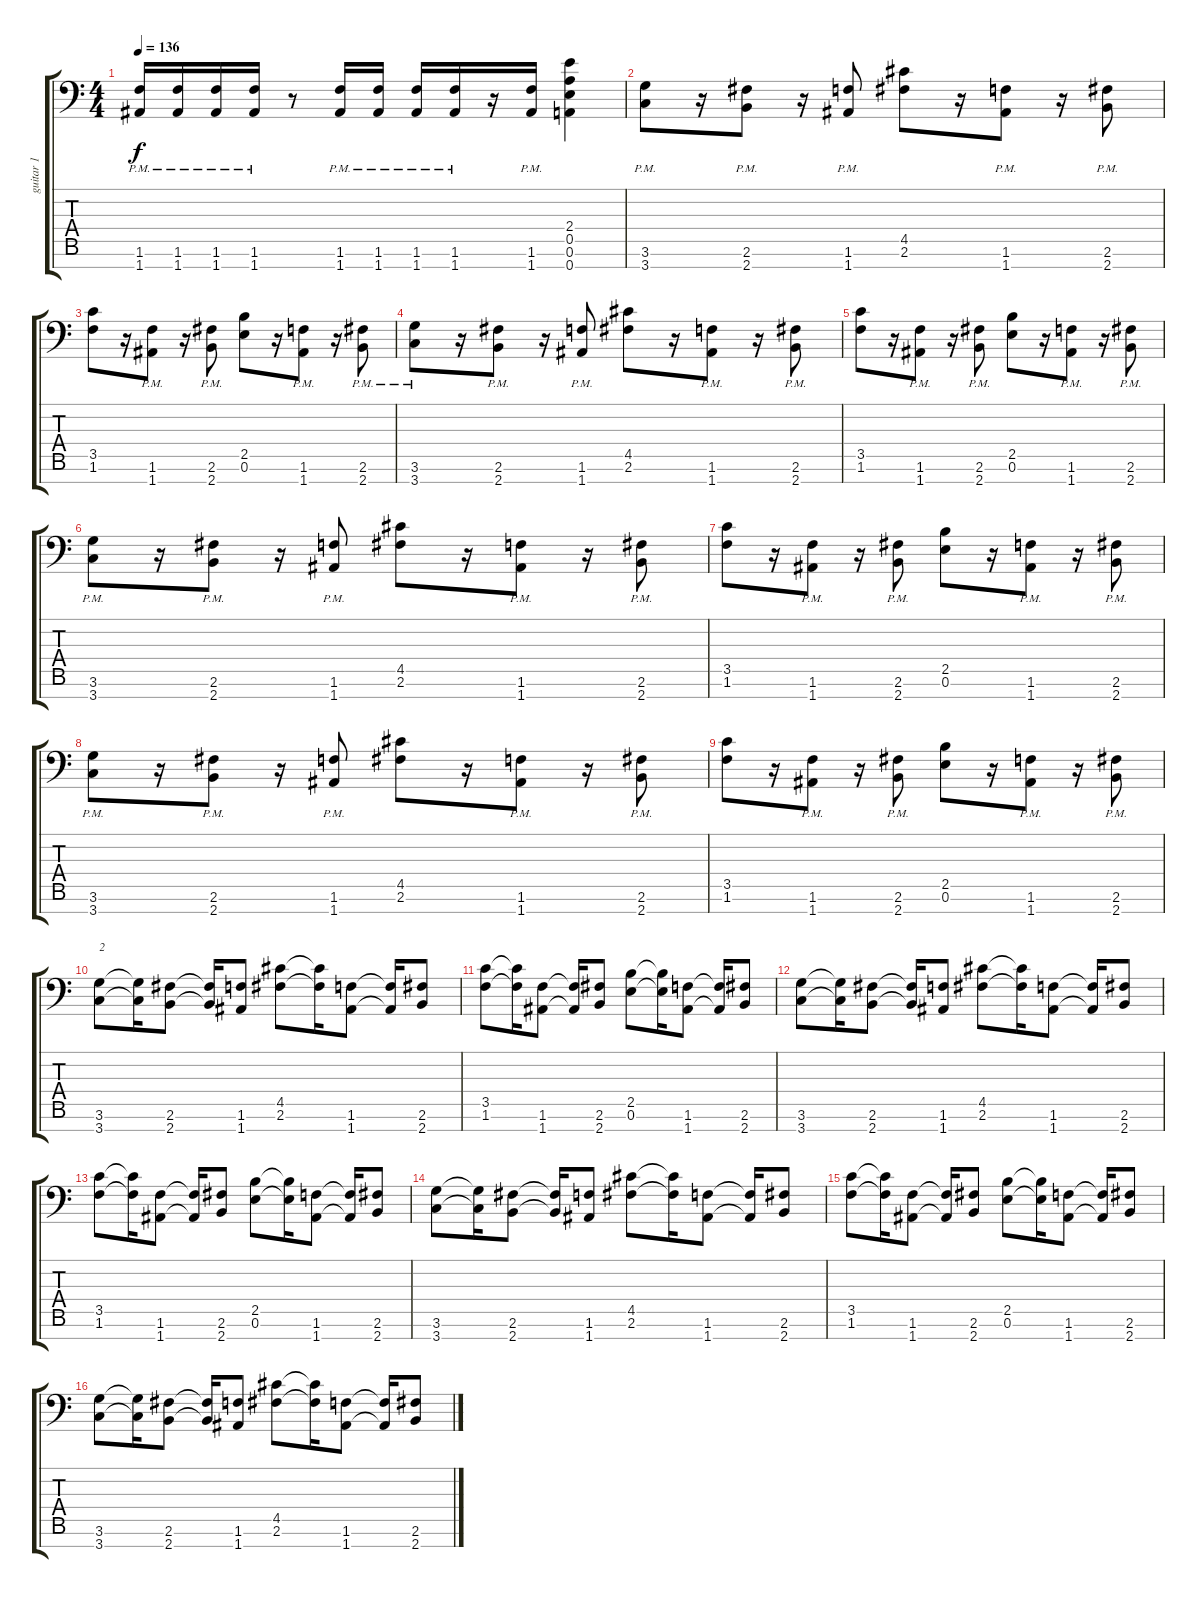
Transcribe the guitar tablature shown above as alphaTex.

\track ("guitar 1" "guitar 1") {instrument overdrivenguitar}
\staff {score tabs}
\tuning (E4 B3 G3 D3 A2 E2 A1) {hide}
\ts (4 4)
\tempo 136
\clef f4
\ks c
(1.6{pm} 1.7{pm}).16{dy f} (1.6{pm} 1.7{pm}).16 (1.6{pm} 1.7{pm}).16 (1.6{pm} 1.7{pm}).16 r.8 (1.6{pm} 1.7{pm}).16 (1.6{pm} 1.7{pm}).16 (1.6{pm} 1.7{pm}).16 (1.6{pm} 1.7{pm}).16 r.16 (1.6{pm} 1.7{pm}).16 (2.4 0.5 0.6 0.7).4 |
(3.6{pm} 3.7{pm}).8 r.16 (2.6{pm} 2.7{pm}).8 r.16 (1.6{pm} 1.7{pm}).8 (4.5 2.6).8 r.16 (1.6{pm} 1.7{pm}).8 r.16 (2.6{pm} 2.7{pm}).8 |
(3.5 1.6).8 r.16 (1.6{pm} 1.7{pm}).8 r.16 (2.6{pm} 2.7{pm}).8 (2.5 0.6).8 r.16 (1.6{pm} 1.7{pm}).8 r.16 (2.6{pm} 2.7{pm}).8 |
(3.6{pm} 3.7{pm}).8 r.16 (2.6{pm} 2.7{pm}).8 r.16 (1.6{pm} 1.7{pm}).8 (4.5 2.6).8 r.16 (1.6{pm} 1.7{pm}).8 r.16 (2.6{pm} 2.7{pm}).8 |
(3.5 1.6).8 r.16 (1.6{pm} 1.7{pm}).8 r.16 (2.6{pm} 2.7{pm}).8 (2.5 0.6).8 r.16 (1.6{pm} 1.7{pm}).8 r.16 (2.6{pm} 2.7{pm}).8 |
(3.6{pm} 3.7{pm}).8 r.16 (2.6{pm} 2.7{pm}).8 r.16 (1.6{pm} 1.7{pm}).8 (4.5 2.6).8 r.16 (1.6{pm} 1.7{pm}).8 r.16 (2.6{pm} 2.7{pm}).8 |
(3.5 1.6).8 r.16 (1.6{pm} 1.7{pm}).8 r.16 (2.6{pm} 2.7{pm}).8 (2.5 0.6).8 r.16 (1.6{pm} 1.7{pm}).8 r.16 (2.6{pm} 2.7{pm}).8 |
(3.6{pm} 3.7{pm}).8 r.16 (2.6{pm} 2.7{pm}).8 r.16 (1.6{pm} 1.7{pm}).8 (4.5 2.6).8 r.16 (1.6{pm} 1.7{pm}).8 r.16 (2.6{pm} 2.7{pm}).8 |
(3.5 1.6).8 r.16 (1.6{pm} 1.7{pm}).8 r.16 (2.6{pm} 2.7{pm}).8 (2.5 0.6).8 r.16 (1.6{pm} 1.7{pm}).8 r.16 (2.6{pm} 2.7{pm}).8 |
(3.6 3.7).8{txt "2"} (3.6{t} 3.7{t}).16 (2.6 2.7).8 (2.6{t} 2.7{t}).16 (1.6 1.7).8 (4.5 2.6).8 (4.5{t} 2.6{t}).16 (1.6 1.7).8 (1.6{t} 1.7{t}).16 (2.6 2.7).8 |
(3.5 1.6).8 (3.5{t} 1.6{t}).16 (1.6 1.7).8 (1.6{t} 1.7{t}).16 (2.6 2.7).8 (2.5 0.6).8 (2.5{t} 0.6{t}).16 (1.6 1.7).8 (1.6{t} 1.7{t}).16 (2.6 2.7).8 |
(3.6 3.7).8 (3.6{t} 3.7{t}).16 (2.6 2.7).8 (2.6{t} 2.7{t}).16 (1.6 1.7).8 (4.5 2.6).8 (4.5{t} 2.6{t}).16 (1.6 1.7).8 (1.6{t} 1.7{t}).16 (2.6 2.7).8 |
(3.5 1.6).8 (3.5{t} 1.6{t}).16 (1.6 1.7).8 (1.6{t} 1.7{t}).16 (2.6 2.7).8 (2.5 0.6).8 (2.5{t} 0.6{t}).16 (1.6 1.7).8 (1.6{t} 1.7{t}).16 (2.6 2.7).8 |
(3.6 3.7).8 (3.6{t} 3.7{t}).16 (2.6 2.7).8 (2.6{t} 2.7{t}).16 (1.6 1.7).8 (4.5 2.6).8 (4.5{t} 2.6{t}).16 (1.6 1.7).8 (1.6{t} 1.7{t}).16 (2.6 2.7).8 |
(3.5 1.6).8 (3.5{t} 1.6{t}).16 (1.6 1.7).8 (1.6{t} 1.7{t}).16 (2.6 2.7).8 (2.5 0.6).8 (2.5{t} 0.6{t}).16 (1.6 1.7).8 (1.6{t} 1.7{t}).16 (2.6 2.7).8 |
(3.6 3.7).8 (3.6{t} 3.7{t}).16 (2.6 2.7).8 (2.6{t} 2.7{t}).16 (1.6 1.7).8 (4.5 2.6).8 (4.5{t} 2.6{t}).16 (1.6 1.7).8 (1.6{t} 1.7{t}).16 (2.6 2.7).8
